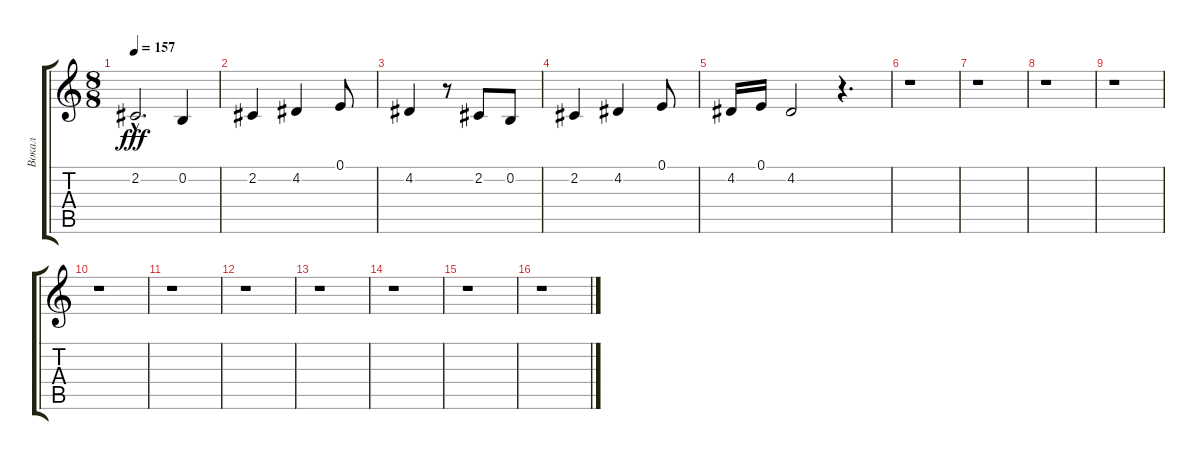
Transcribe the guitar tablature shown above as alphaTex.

\track ("Вокал" "Вокал") {instrument tenorsax}
\staff {score tabs}
\tuning (E4 B3 G3 D3 A2 E2) {hide}
\ts (8 8)
\tempo 157
\clef g2
\ks c
2.2{hac}.2{d dy fff} 0.2.4 |
2.2.4 4.2.4 0.1.8 |
4.2.4 r.8 2.2.8 0.2.8 |
2.2.4 4.2.4 0.1.8 |
4.2.16 0.1.16 4.2.2 r.4{d} |
r.1 |
r.1 |
r.1 |
r.1 |
r.1 |
r.1 |
r.1 |
r.1 |
r.1 |
r.1 |
r.1
